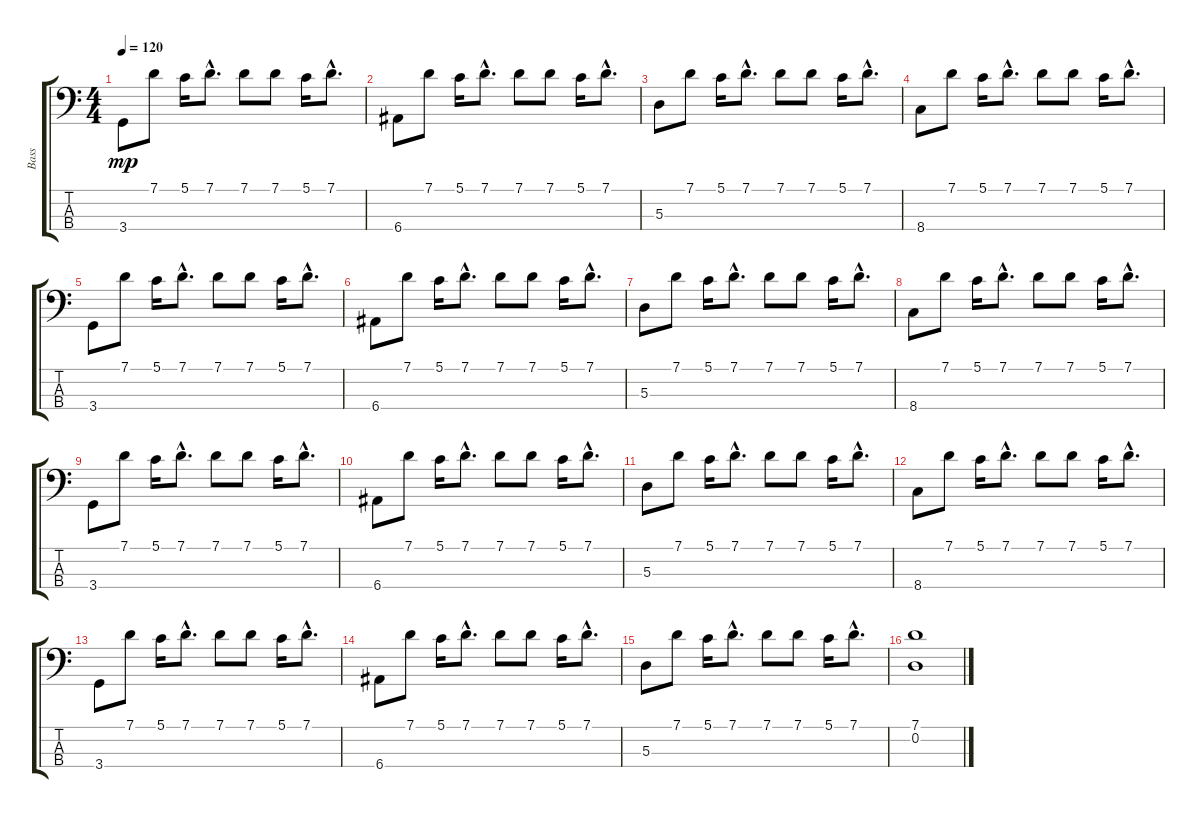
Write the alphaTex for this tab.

\track ("Bass" "Bass") {instrument electricbassfinger}
\staff {score tabs}
\tuning (G2 D2 A1 E1) {hide}
\ts (4 4)
\tempo 120
\clef f4
\ks c
3.4.8{dy mp} 7.1.8 5.1.16 7.1{hac}.8{d} 7.1.8 7.1.8 5.1.16 7.1{hac}.8{d} |
6.4.8 7.1.8 5.1.16 7.1{hac}.8{d} 7.1.8 7.1.8 5.1.16 7.1{hac}.8{d} |
5.3.8 7.1.8 5.1.16 7.1{hac}.8{d} 7.1.8 7.1.8 5.1.16 7.1{hac}.8{d} |
8.4.8 7.1.8 5.1.16 7.1{hac}.8{d} 7.1.8 7.1.8 5.1.16 7.1{hac}.8{d} |
3.4.8 7.1.8 5.1.16 7.1{hac}.8{d} 7.1.8 7.1.8 5.1.16 7.1{hac}.8{d} |
6.4.8 7.1.8 5.1.16 7.1{hac}.8{d} 7.1.8 7.1.8 5.1.16 7.1{hac}.8{d} |
5.3.8 7.1.8 5.1.16 7.1{hac}.8{d} 7.1.8 7.1.8 5.1.16 7.1{hac}.8{d} |
8.4.8 7.1.8 5.1.16 7.1{hac}.8{d} 7.1.8 7.1.8 5.1.16 7.1{hac}.8{d} |
3.4.8 7.1.8 5.1.16 7.1{hac}.8{d} 7.1.8 7.1.8 5.1.16 7.1{hac}.8{d} |
6.4.8 7.1.8 5.1.16 7.1{hac}.8{d} 7.1.8 7.1.8 5.1.16 7.1{hac}.8{d} |
5.3.8 7.1.8 5.1.16 7.1{hac}.8{d} 7.1.8 7.1.8 5.1.16 7.1{hac}.8{d} |
8.4.8 7.1.8 5.1.16 7.1{hac}.8{d} 7.1.8 7.1.8 5.1.16 7.1{hac}.8{d} |
3.4.8 7.1.8 5.1.16 7.1{hac}.8{d} 7.1.8 7.1.8 5.1.16 7.1{hac}.8{d} |
6.4.8 7.1.8 5.1.16 7.1{hac}.8{d} 7.1.8 7.1.8 5.1.16 7.1{hac}.8{d} |
5.3.8 7.1.8 5.1.16 7.1{hac}.8{d} 7.1.8 7.1.8 5.1.16 7.1{hac}.8{d} |
(7.1 0.2).1
